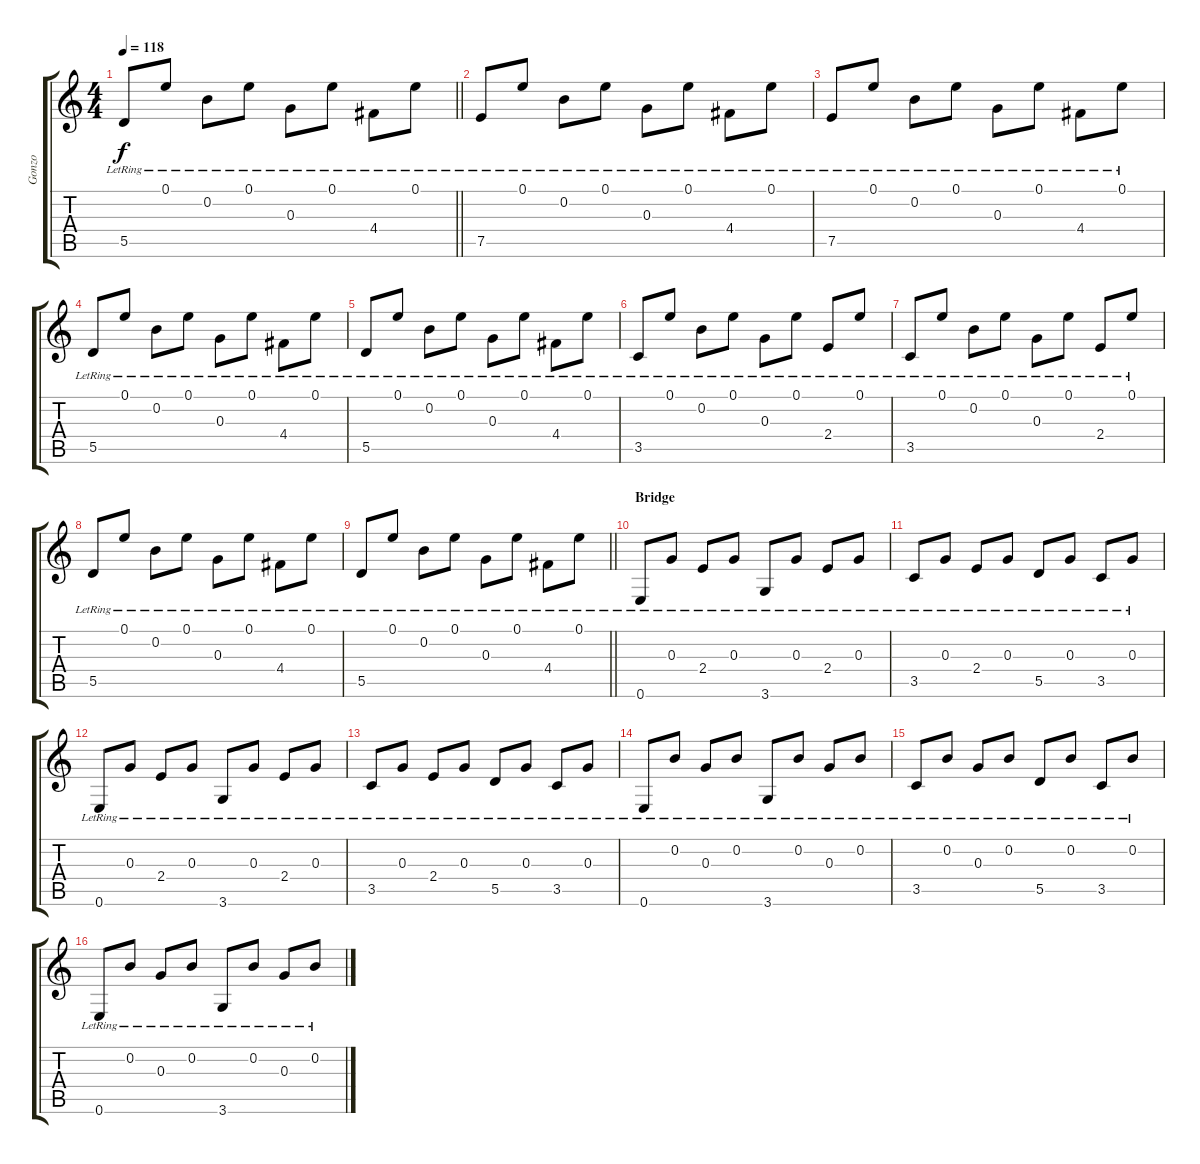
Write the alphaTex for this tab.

\track ("Gonzo" "Gonzo") {instrument electricguitarmuted}
\staff {score tabs}
\tuning (E4 B3 G3 D3 A2 E2) {hide}
\ts (4 4)
\tempo 118
\clef g2
\barLineRight lightlight
\ks c
5.5{lr}.8{dy f} 0.1{lr}.8 0.2{lr}.8 0.1{lr}.8 0.3{lr}.8 0.1{lr}.8 4.4{lr}.8 0.1{lr}.8 |
7.5{lr}.8 0.1{lr}.8 0.2{lr}.8 0.1{lr}.8 0.3{lr}.8 0.1{lr}.8 4.4{lr}.8 0.1{lr}.8 |
7.5{lr}.8 0.1{lr}.8 0.2{lr}.8 0.1{lr}.8 0.3{lr}.8 0.1{lr}.8 4.4{lr}.8 0.1{lr}.8 |
5.5{lr}.8 0.1{lr}.8 0.2{lr}.8 0.1{lr}.8 0.3{lr}.8 0.1{lr}.8 4.4{lr}.8 0.1{lr}.8 |
5.5{lr}.8 0.1{lr}.8 0.2{lr}.8 0.1{lr}.8 0.3{lr}.8 0.1{lr}.8 4.4{lr}.8 0.1{lr}.8 |
3.5{lr}.8 0.1{lr}.8 0.2{lr}.8 0.1{lr}.8 0.3{lr}.8 0.1{lr}.8 2.4{lr}.8 0.1{lr}.8 |
3.5{lr}.8 0.1{lr}.8 0.2{lr}.8 0.1{lr}.8 0.3{lr}.8 0.1{lr}.8 2.4{lr}.8 0.1{lr}.8 |
5.5{lr}.8 0.1{lr}.8 0.2{lr}.8 0.1{lr}.8 0.3{lr}.8 0.1{lr}.8 4.4{lr}.8 0.1{lr}.8 |
\barLineRight lightlight
5.5{lr}.8 0.1{lr}.8 0.2{lr}.8 0.1{lr}.8 0.3{lr}.8 0.1{lr}.8 4.4{lr}.8 0.1{lr}.8 |
\section ("" "Bridge")
0.6{lr}.8 0.3{lr}.8 2.4{lr}.8 0.3{lr}.8 3.6{lr}.8 0.3{lr}.8 2.4{lr}.8 0.3{lr}.8 |
3.5{lr}.8 0.3{lr}.8 2.4{lr}.8 0.3{lr}.8 5.5{lr}.8 0.3{lr}.8 3.5{lr}.8 0.3{lr}.8 |
0.6{lr}.8 0.3{lr}.8 2.4{lr}.8 0.3{lr}.8 3.6{lr}.8 0.3{lr}.8 2.4{lr}.8 0.3{lr}.8 |
3.5{lr}.8 0.3{lr}.8 2.4{lr}.8 0.3{lr}.8 5.5{lr}.8 0.3{lr}.8 3.5{lr}.8 0.3{lr}.8 |
0.6{lr}.8 0.2{lr}.8 0.3{lr}.8 0.2{lr}.8 3.6{lr}.8 0.2{lr}.8 0.3{lr}.8 0.2{lr}.8 |
3.5{lr}.8 0.2{lr}.8 0.3{lr}.8 0.2{lr}.8 5.5{lr}.8 0.2{lr}.8 3.5{lr}.8 0.2{lr}.8 |
0.6{lr}.8 0.2{lr}.8 0.3{lr}.8 0.2{lr}.8 3.6{lr}.8 0.2{lr}.8 0.3{lr}.8 0.2{lr}.8
